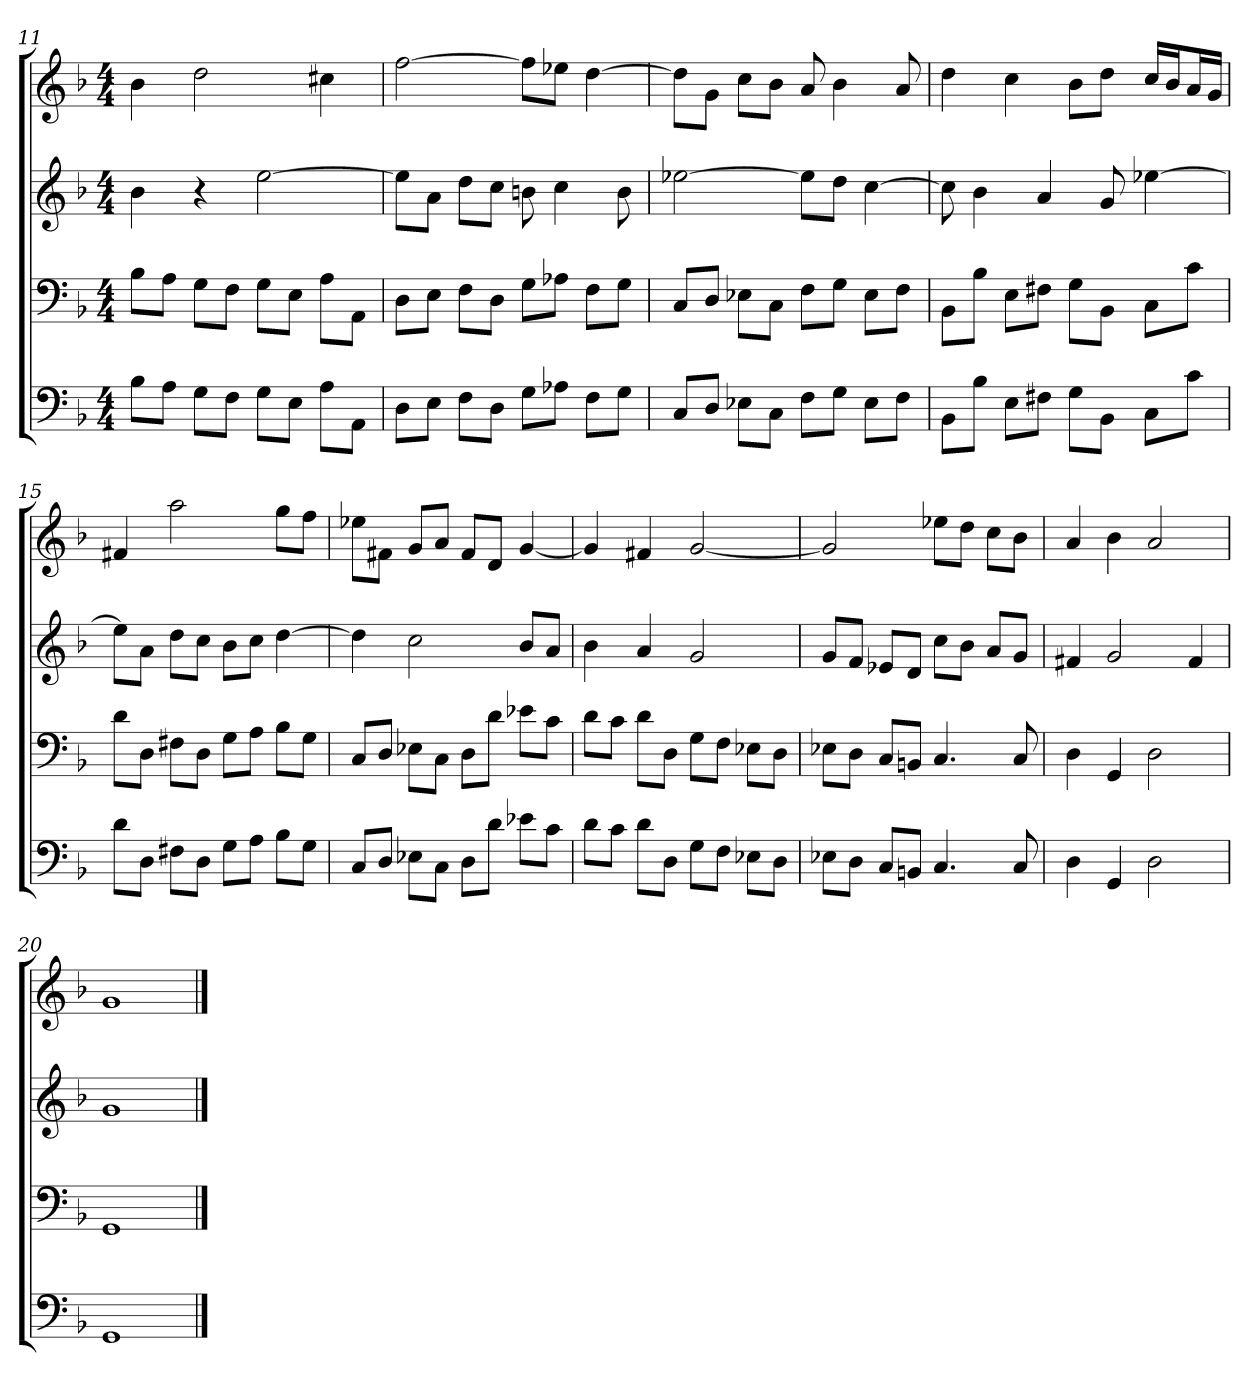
**kern	**kern	**kern	**kern
*part4	*part3	*part2	*part1
*staff4	*staff3	*staff2	*staff1
*k[b-]	*k[b-]	*k[b-]	*k[b-]
*d:	*d:	*d:	*d:
*M4/4	*M4/4	*M4/4	*M4/4
=11	=11	=11	=11
8B-L	8B-L	4b-	4b-
8AJ	8AJ	.	.
8GL	8GL	4r	2dd
8FJ	8FJ	.	.
8GL	8GL	[2ee	.
8EJ	8EJ	.	.
8AL	8AL	.	4cc#X
8AAJ	8AAJ	.	.
=12	=12	=12	=12
8DL	8DL	8eeL]	[2ff
8EJ	8EJ	8aJ	.
8FL	8FL	8ddL	.
8DJ	8DJ	8ccJ	.
8GL	8GL	8bn	8ffL]
8A-XJ	8A-XJ	4cc	8ee-XJ
8FL	8FL	.	[4dd
8GJ	8GJ	8b	.
=13	=13	=13	=13
8CL	8CL	[2ee-X	8ddL]
8DJ	8DJ	.	8gJ
8E-XL	8E-XL	.	8ccL
8CJ	8CJ	.	8b-J
8FL	8FL	8ee-L]	8a
8GJ	8GJ	8ddJ	4b-
8E-L	8E-L	[4cc	.
8FJ	8FJ	.	8a
=14	=14	=14	=14
8BB-L	8BB-L	8cc]	4dd
8B-J	8B-J	4b-	.
8EL	8EL	.	4cc
8F#XJ	8F#XJ	4a	.
8GL	8GL	.	8b-L
8BB-J	8BB-J	8g	8ddJ
8CL	8CL	[4ee-X	16ccLL
.	.	.	16b-J
8cJ	8cJ	.	16aL
.	.	.	16gJJ
=15	=15	=15	=15
8dL	8dL	8ee-L]	4f#X
8DJ	8DJ	8aJ	.
8F#XL	8F#XL	8ddL	2aa
8DJ	8DJ	8ccJ	.
8GL	8GL	8b-L	.
8AJ	8AJ	8ccJ	.
8B-L	8B-L	[4dd	8ggL
8GJ	8GJ	.	8ffJ
=16	=16	=16	=16
8CL	8CL	4dd]	8ee-XL
8DJ	8DJ	.	8f#XJ
8E-XL	8E-XL	2cc	8gL
8CJ	8CJ	.	8aJ
8DL	8DL	.	8f#L
8dJ	8dJ	.	8dJ
8e-XL	8e-XL	8b-L	[4g
8cJ	8cJ	8aJ	.
=17	=17	=17	=17
8dL	8dL	4b-	4g]
8cJ	8cJ	.	.
8dL	8dL	4a	4f#X
8DJ	8DJ	.	.
8GL	8GL	2g	[2g
8FJ	8FJ	.	.
8E-XL	8E-XL	.	.
8DJ	8DJ	.	.
=18	=18	=18	=18
8E-XL	8E-XL	8gL	2g]
8DJ	8DJ	8fJ	.
8CL	8CL	8e-XL	.
8BBnJ	8BBnJ	8dJ	.
4.C	4.C	8ccL	8ee-XL
.	.	8b-J	8ddJ
.	.	8aL	8ccL
8C	8C	8gJ	8b-J
=19	=19	=19	=19
4D	4D	4f#X	4a
4GG	4GG	2g	4b-
2D	2D	.	2a
.	.	4f#	.
=20	=20	=20	=20
1GG	1GG	1g	1g
==	==	==	==
*-	*-	*-	*-
